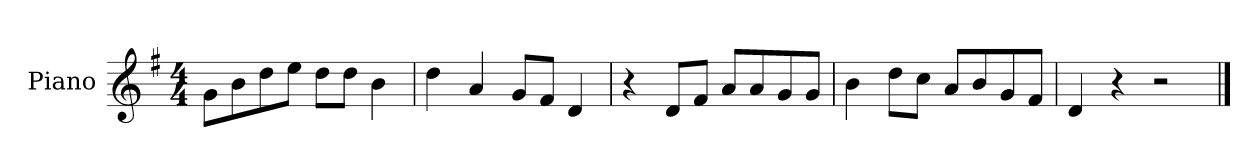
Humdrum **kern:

**kern
*part1
*staff1
*I"Piano
*I'P-no
*clefG2
*k[f#]
*M4/4
*MM90
=1
8g\L
8b\
8dd\
8ee\J
8dd\L
8dd\J
4b\
=2
4dd\
4a/
8g/L
8f#/J
4d/
=3
4r
8d/L
8f#/J
8a/L
8a/
8g/
8g/J
=4
4b\
8dd\L
8cc\J
8a/L
8b/
8g/
8f#/J
=5
4d/
4r
2r
==
*-
